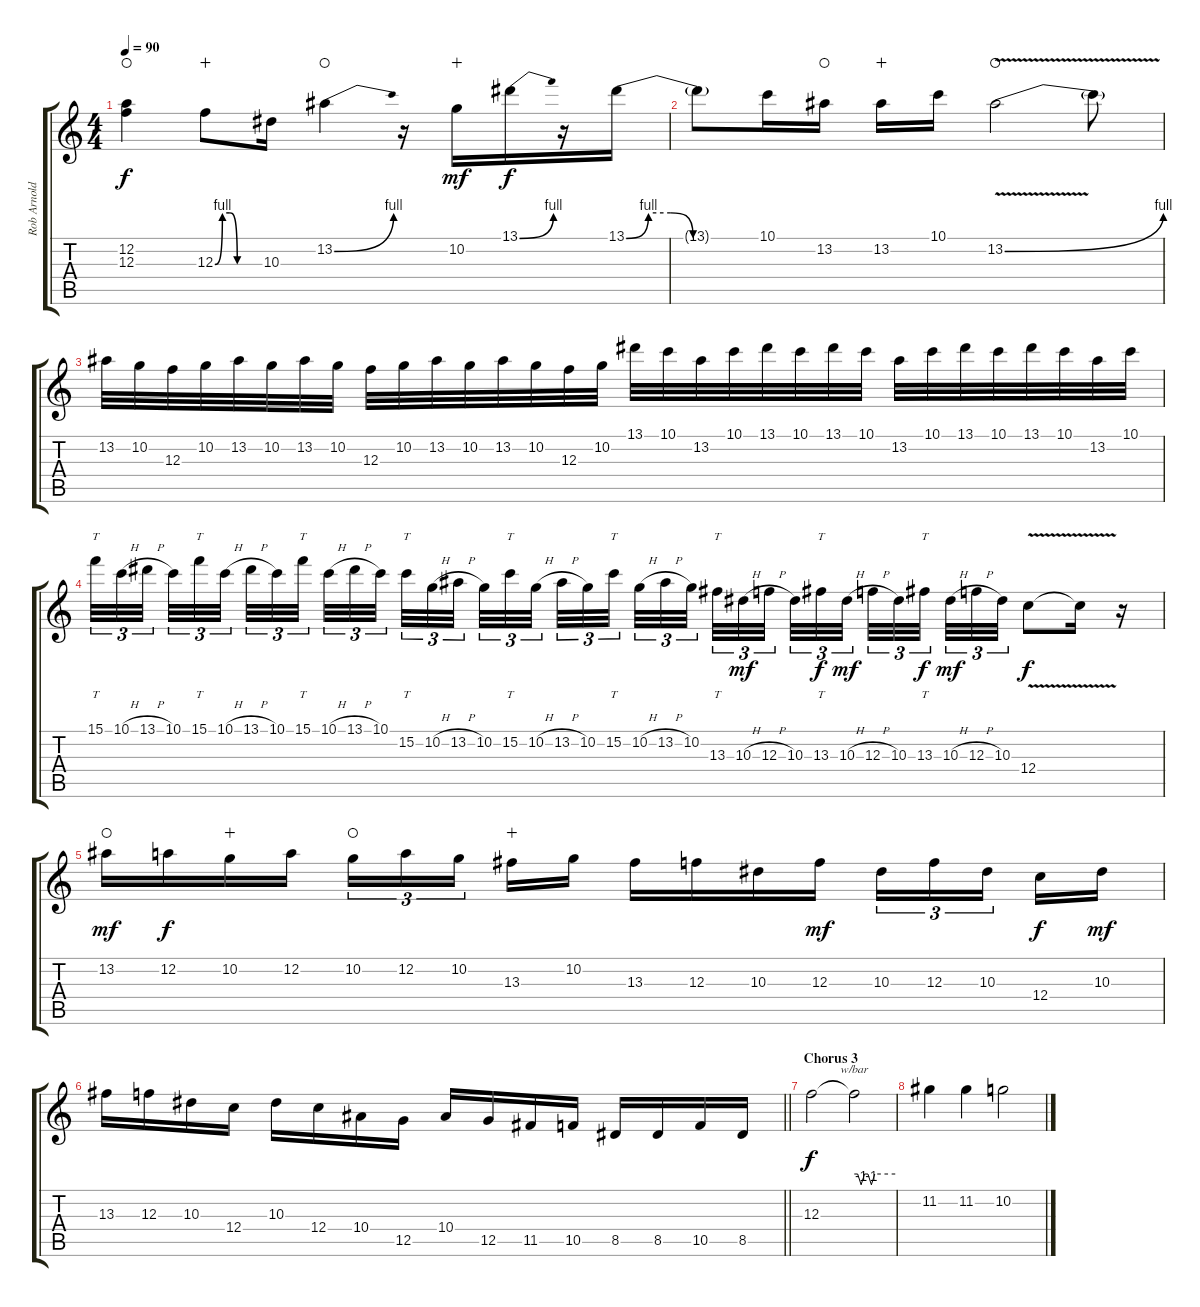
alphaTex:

\track ("Rob Arnold (lead)" "Rob Arnold") {instrument overdrivenguitar}
\staff {score tabs}
\tuning (D4 A3 F3 C3 G2 C2) {hide}
\ts (4 4)
\tempo 90
\clef g2
\ks c
(12.2{t} 12.3{t}).4{dy f waho} 12.3{be (custom 0 0 10 4 20 4 30 0 60 0)}.8{wahc} 10.3.16 13.2{be (bend 0 0 60 4)}.4{waho} r.16 10.2.16{dy mf wahc} 13.1{be (bend 0 0 60 4)}.16{dy f} r.16 13.1{be (custom 0 0 10 4 20 4 30 0 60 0)}.16 |
13.1{t}.8 10.1.16 13.2.16{waho} 13.2.16{wahc} 10.1.16 13.2{be (bend 0 0 60 4) v}.2{waho} 13.2{t}.8 |
13.2.32 10.2.32 12.3.32 10.2.32 13.2.32 10.2.32 13.2.32 10.2.32 12.3.32 10.2.32 13.2.32 10.2.32 13.2.32 10.2.32 12.3.32 10.2.32 13.1.32 10.1.32 13.2.32 10.1.32 13.1.32 10.1.32 13.1.32 10.1.32 13.2.32 10.1.32 13.1.32 10.1.32 13.1.32 10.1.32 13.2.32 10.1.32 |
15.1.32{tt tu (3 2)} 10.1{h}.32{tu (3 2)} 13.1{h}.32{tu (3 2) beam splitsecondary} 10.1.32{tu (3 2)} 15.1.32{tt tu (3 2)} 10.1{h}.32{tu (3 2) beam splitsecondary} 13.1{h}.32{tu (3 2)} 10.1.32{tu (3 2)} 15.1.32{tt tu (3 2) beam splitsecondary} 10.1{h}.32{tu (3 2)} 13.1{h}.32{tu (3 2)} 10.1.32{tu (3 2)} 15.2.32{tt tu (3 2)} 10.2{h}.32{tu (3 2)} 13.2{h}.32{tu (3 2) beam splitsecondary} 10.2.32{tu (3 2)} 15.2.32{tt tu (3 2)} 10.2{h}.32{tu (3 2) beam splitsecondary} 13.2{h}.32{tu (3 2)} 10.2.32{tu (3 2)} 15.2.32{tt tu (3 2) beam splitsecondary} 10.2{h}.32{tu (3 2)} 13.2{h}.32{tu (3 2)} 10.2.32{tu (3 2)} 13.3.32{tt tu (3 2)} 10.3{h}.32{tu (3 2) dy mf} 12.3{h}.32{tu (3 2) beam splitsecondary} 10.3.32{tu (3 2)} 13.3.32{tt tu (3 2) dy f} 10.3{h}.32{tu (3 2) dy mf beam splitsecondary} 12.3{h}.32{tu (3 2)} 10.3.32{tu (3 2)} 13.3.32{tt tu (3 2) dy f beam splitsecondary} 10.3{h}.32{tu (3 2) dy mf} 12.3{h}.32{tu (3 2)} 10.3.32{tu (3 2)} 12.4{v}.8{dy f} 12.4{t}.16 r.16 |
13.2.16{dy mf waho} 12.2.16{dy f} 10.2.16{wahc} 12.2.16 10.2.16{tu (3 2) waho} 12.2.16{tu (3 2)} 10.2.16{tu (3 2) beam splitsecondary} 13.3.16{wahc} 10.2.16 13.3.16 12.3.16 10.3.16 12.3.16{dy mf} 10.3.16{tu (3 2)} 12.3.16{tu (3 2)} 10.3.16{tu (3 2) beam splitsecondary} 12.4.16{dy f} 10.3.16{dy mf} |
\barLineRight lightlight
13.3.16 12.3.16 10.3.16 12.4.16 10.3.16 12.4.16 10.4.16 12.5.16 10.4.16 12.5.16 11.5.16 10.5.16 8.5.16 8.5.16 10.5.16 8.5.16 |
\section ("" "Chorus 3")
12.3.2{dy f volume 12} 12.3{t}.2{tbe (custom default 0 0 5 0 10 -4 15 0 20 0 25 -4 30 0 60 0)} |
11.2.4 11.2.4 10.2.2
